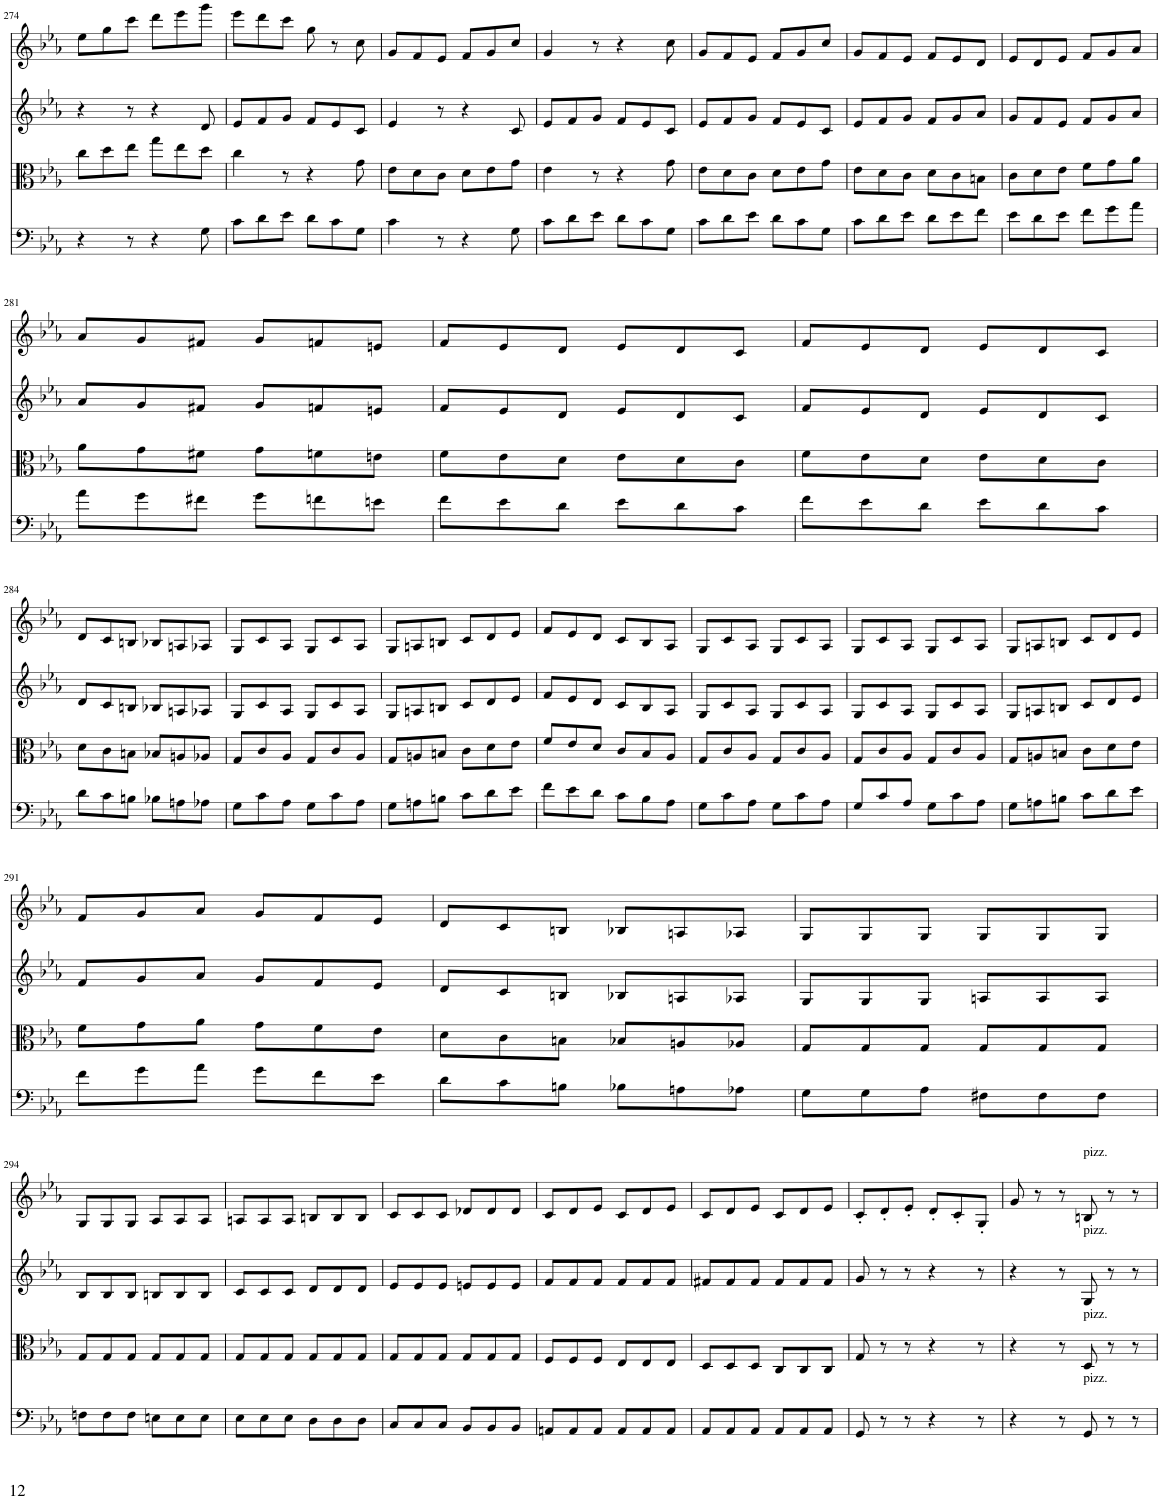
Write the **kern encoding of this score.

**kern	**kern	**kern	**kern
*part4	*part3	*part2	*part1
*staff4	*staff3	*staff2	*staff1
*I"Violoncello	*I"Viola	*I"Violin	*I"Violin
*I'Vc	*I'Vla	*I'Vln	*I'Vln
!!LO:PB:g=z
*clefF4	*clefC3	*clefG2	*clefG2
*k[b-e-a-]	*k[b-e-a-]	*k[b-e-a-]	*k[b-e-a-]
*M6/8	*M6/8	*M6/8	*M6/8
=274	=274	=274	=274
4r	8cc\L	4r	8ee-\L
.	8dd\	.	8gg\
8r	8ee-\J	8r	8ccc\J
4r	8gg\L	4r	8ddd\L
.	8ee-\	.	8eee-\
8G\	8dd\J	8d/	8ggg\J
=275	=275	=275	=275
8c\L	4cc\	8e-/L	8eee-\L
8d\	.	8f/	8ddd\
8e-\J	8r	8g/J	8ccc\J
8d\L	4r	8f/L	8gg\
8c\	.	8e-/	8r
8G\J	8g\	8c/J	8cc\
=276	=276	=276	=276
4c\	8e-\L	4e-/	8g/L
.	8d\	.	8f/
8r	8c\J	8r	8e-/J
4r	8d\L	4r	8f/L
.	8e-\	.	8g/
8G\	8g\J	8c/	8cc/J
=277	=277	=277	=277
8c\L	4e-\	8e-/L	4g/
8d\	.	8f/	.
8e-\J	8r	8g/J	8r
8d\L	4r	8f/L	4r
8c\	.	8e-/	.
8G\J	8g\	8c/J	8cc\
=278	=278	=278	=278
8c\L	8e-\L	8e-/L	8g/L
8d\	8d\	8f/	8f/
8e-\J	8c\J	8g/J	8e-/J
8d\L	8d\L	8f/L	8f/L
8c\	8e-\	8e-/	8g/
8G\J	8g\J	8c/J	8cc/J
=279	=279	=279	=279
8c\L	8e-\L	8e-/L	8g/L
8d\	8d\	8f/	8f/
8e-\J	8c\J	8g/J	8e-/J
8d\L	8d\L	8f/L	8f/L
8e-\	8c\	8g/	8e-/
8f\J	8Bn\J	8a-/J	8d/J
=280	=280	=280	=280
8e-\L	8c\L	8g/L	8e-/L
8d\	8d\	8f/	8d/
8e-\J	8e-\J	8e-/J	8e-/J
8f\L	8f\L	8f/L	8f/L
8g\	8g\	8g/	8g/
8a-\J	8a-\J	8a-/J	8a-/J
!!LO:LB:g=z
=281	=281	=281	=281
8a-\L	8a-\L	8a-/L	8a-/L
8g\	8g\	8g/	8g/
8f#X\J	8f#X\J	8f#X/J	8f#X/J
8g\L	8g\L	8g/L	8g/L
8fn\	8fn\	8fn/	8fn/
8en\J	8en\J	8en/J	8en/J
=282	=282	=282	=282
8f\L	8f\L	8f/L	8f/L
8e-\	8e-\	8e-/	8e-/
8d\J	8d\J	8d/J	8d/J
8e-\L	8e-\L	8e-/L	8e-/L
8d\	8d\	8d/	8d/
8c\J	8c\J	8c/J	8c/J
=283	=283	=283	=283
8f\L	8f\L	8f/L	8f/L
8e-\	8e-\	8e-/	8e-/
8d\J	8d\J	8d/J	8d/J
8e-\L	8e-\L	8e-/L	8e-/L
8d\	8d\	8d/	8d/
8c\J	8c\J	8c/J	8c/J
!!LO:LB:g=z
=284	=284	=284	=284
8d\L	8d\L	8d/L	8d/L
8c\	8c\	8c/	8c/
8Bn\J	8Bn\J	8Bn/J	8Bn/J
8B-X\L	8B-X/L	8B-X/L	8B-X/L
8An\	8An/	8An/	8An/
8A-X\J	8A-X/J	8A-X/J	8A-X/J
=285	=285	=285	=285
8G\L	8G/L	8G/L	8G/L
8c\	8c/	8c/	8c/
8A-\J	8A-/J	8A-/J	8A-/J
8G\L	8G/L	8G/L	8G/L
8c\	8c/	8c/	8c/
8A-\J	8A-/J	8A-/J	8A-/J
=286	=286	=286	=286
8G\L	8G/L	8G/L	8G/L
8An\	8An/	8An/	8An/
8Bn\J	8Bn/J	8Bn/J	8Bn/J
8c\L	8c\L	8c/L	8c/L
8d\	8d\	8d/	8d/
8e-\J	8e-\J	8e-/J	8e-/J
=287	=287	=287	=287
8f\L	8f/L	8f/L	8f/L
8e-\	8e-/	8e-/	8e-/
8d\J	8d/J	8d/J	8d/J
8c\L	8c/L	8c/L	8c/L
8B-\	8B-/	8B-/	8B-/
8A-\J	8A-/J	8A-/J	8A-/J
=288	=288	=288	=288
8G\L	8G/L	8G/L	8G/L
8c\	8c/	8c/	8c/
8A-\J	8A-/J	8A-/J	8A-/J
8G\L	8G/L	8G/L	8G/L
8c\	8c/	8c/	8c/
8A-\J	8A-/J	8A-/J	8A-/J
=289	=289	=289	=289
8G/L	8G/L	8G/L	8G/L
8c/	8c/	8c/	8c/
8A-/J	8A-/J	8A-/J	8A-/J
8G\L	8G/L	8G/L	8G/L
8c\	8c/	8c/	8c/
8A-\J	8A-/J	8A-/J	8A-/J
=290	=290	=290	=290
8G\L	8G/L	8G/L	8G/L
8An\	8An/	8An/	8An/
8Bn\J	8Bn/J	8Bn/J	8Bn/J
8c\L	8c\L	8c/L	8c/L
8d\	8d\	8d/	8d/
8e-\J	8e-\J	8e-/J	8e-/J
!!LO:LB:g=z
=291	=291	=291	=291
8f\L	8f\L	8f/L	8f/L
8g\	8g\	8g/	8g/
8a-\J	8a-\J	8a-/J	8a-/J
8g\L	8g\L	8g/L	8g/L
8f\	8f\	8f/	8f/
8e-\J	8e-\J	8e-/J	8e-/J
=292	=292	=292	=292
8d\L	8d\L	8d/L	8d/L
8c\	8c\	8c/	8c/
8Bn\J	8Bn\J	8Bn/J	8Bn/J
8B-X\L	8B-X/L	8B-X/L	8B-X/L
8An\	8An/	8An/	8An/
8A-X\J	8A-X/J	8A-X/J	8A-X/J
=293	=293	=293	=293
8G\L	8G/L	8G/L	8G/L
8G\	8G/	8G/	8G/
8A-\J	8G/J	8G/J	8G/J
8F#X\L	8G/L	8An/L	8G/L
8F#\	8G/	8A/	8G/
8F#\J	8G/J	8A/J	8G/J
!!LO:LB:g=z
=294	=294	=294	=294
8Fn\L	8G/L	8B-/L	8G/L
8F\	8G/	8B-/	8G/
8F\J	8G/J	8B-/J	8G/J
8En\L	8G/L	8Bn/L	8A-/L
8E\	8G/	8B/	8A-/
8E\J	8G/J	8B/J	8A-/J
=295	=295	=295	=295
8E-\L	8G/L	8c/L	8An/L
8E-\	8G/	8c/	8A/
8E-\J	8G/J	8c/J	8A/J
8D\L	8G/L	8d/L	8Bn/L
8D\	8G/	8d/	8B/
8D\J	8G/J	8d/J	8B/J
=296	=296	=296	=296
8C/L	8G/L	8e-/L	8c/L
8C/	8G/	8e-/	8c/
8C/J	8G/J	8e-/J	8c/J
8BB-/L	8G/L	8en/L	8d-X/L
8BB-/	8G/	8e/	8d-/
8BB-/J	8G/J	8e/J	8d-/J
=297	=297	=297	=297
8AAn/L	8F/L	8f/L	8c/L
8AA/	8F/	8f/	8d/
8AA/J	8F/J	8f/J	8e-/J
8AA/L	8E-/L	8f/L	8c/L
8AA/	8E-/	8f/	8d/
8AA/J	8E-/J	8f/J	8e-/J
=298	=298	=298	=298
8AA-/L	8D/L	8f#X/L	8c/L
8AA-/	8D/	8f#/	8d/
8AA-/J	8D/J	8f#/J	8e-/J
8AA-/L	8C/L	8f#/L	8c/L
8AA-/	8C/	8f#/	8d/
8AA-/J	8C/J	8f#/J	8e-/J
=299	=299	=299	=299
8GG/	8G/	8g/	8c'/L
8r	8r	8r	8d'/
8r	8r	8r	8e-'/J
4r	4r	4r	8d'/L
.	.	.	8c'/
8r	8r	8r	8G'/J
=300	=300	=300	=300
4r	4r	4r	8g/
.	.	.	8r
8r	8r	8r	8r
!	!	!	!LO:TX:a:t=pizz.
!	!	!LO:TX:a:t=pizz.	!
!	!LO:TX:a:t=pizz.	!	!
!LO:TX:a:t=pizz.	!	!	!
8GG/	8D/	8G/	8Bn/
8r	8r	8r	8r
8r	8r	8r	8r
=	=	=	=
*-	*-	*-	*-
